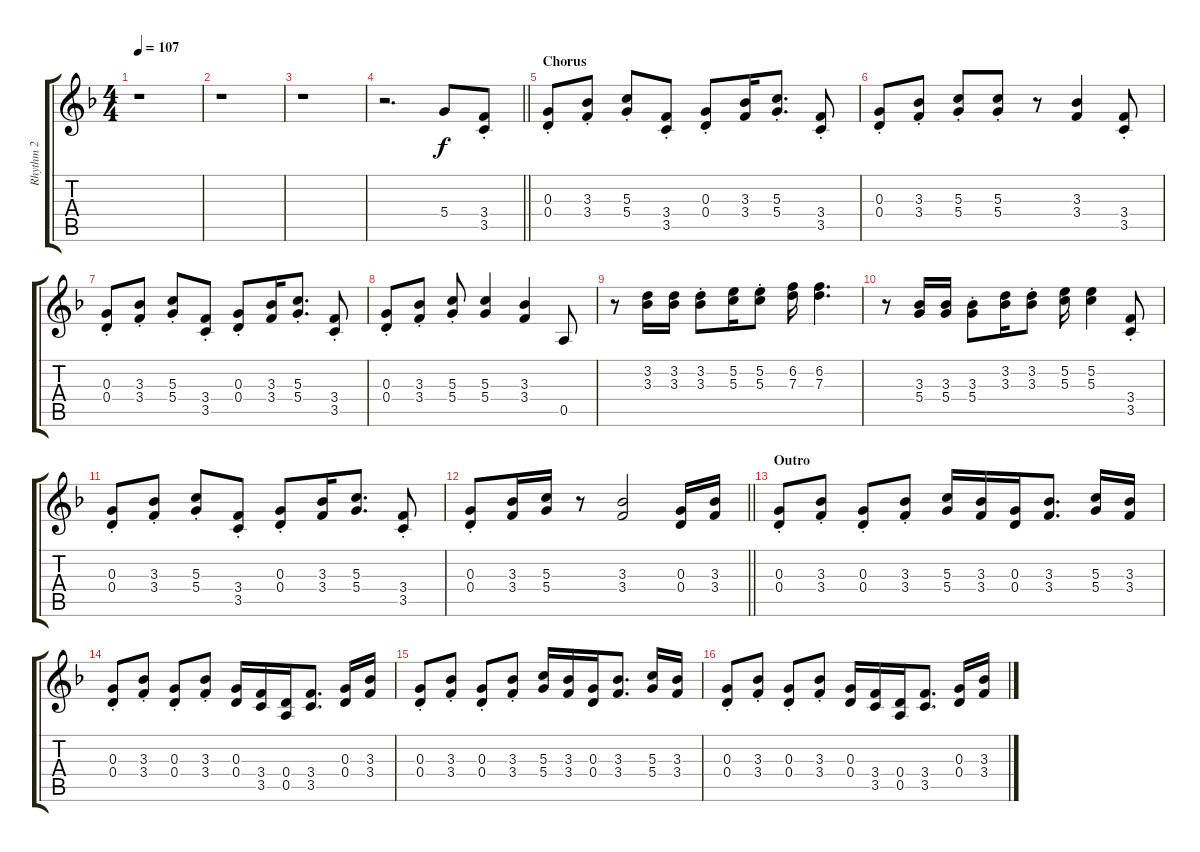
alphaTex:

\track ("Rhythm 2" "Rhythm 2") {instrument distortionguitar}
\staff {score tabs}
\tuning (E4 B3 G3 D3 A2 E2) {hide}
\ts (4 4)
\tempo 107
\clef g2
\ks f
r.1{dy f} |
r.1 |
r.1 |
\barLineRight lightlight
r.2{d} 5.4.8 (3.4{st} 3.5{st}).8 |
\section ("" "Chorus")
(0.3{st} 0.4{st}).8 (3.3{st} 3.4{st}).8 (5.3{st} 5.4{st}).8 (3.4{st} 3.5{st}).8 (0.3{st} 0.4{st}).8 (3.3 3.4).16 (5.3{st} 5.4{st}).8{d} (3.4{st} 3.5{st}).8 |
(0.3{st} 0.4{st}).8 (3.3{st} 3.4{st}).8 (5.3{st} 5.4{st}).8 (5.3{st} 5.4{st}).8 r.8 (3.3 3.4).4 (3.4{st} 3.5{st}).8 |
(0.3{st} 0.4{st}).8 (3.3{st} 3.4{st}).8 (5.3{st} 5.4{st}).8 (3.4{st} 3.5{st}).8 (0.3{st} 0.4{st}).8 (3.3 3.4).16 (5.3{st} 5.4{st}).8{d} (3.4{st} 3.5{st}).8 |
(0.3{st} 0.4{st}).8 (3.3{st} 3.4{st}).8 (5.3{st} 5.4{st}).8 (5.3 5.4).4 (3.3 3.4).4 0.5.8 |
r.8 (3.2 3.3).16 (3.2 3.3).16 (3.2{st} 3.3{st}).8 (5.2 5.3).16 (5.2{st} 5.3{st}).8 (6.2 7.3).16 (6.2 7.3).4{d} |
r.8 (3.3 5.4).16 (3.3 5.4).16 (3.3{st} 5.4{st}).8 (3.2 3.3).16 (3.2{st} 3.3{st}).8 (5.2 5.3).16 (5.2 5.3).4 (3.4{st} 3.5{st}).8 |
(0.3{st} 0.4{st}).8 (3.3{st} 3.4{st}).8 (5.3{st} 5.4{st}).8 (3.4{st} 3.5{st}).8 (0.3{st} 0.4{st}).8 (3.3 3.4).16 (5.3 5.4).8{d} (3.4{st} 3.5{st}).8 |
\barLineRight lightlight
(0.3{st} 0.4{st}).8 (3.3 3.4).16 (5.3 5.4).16 r.8 (3.3 3.4).2 (0.3 0.4).16 (3.3 3.4).16 |
\section ("" "Outro")
(0.3{st} 0.4{st}).8 (3.3{st} 3.4{st}).8 (0.3{st} 0.4{st}).8 (3.3{st} 3.4{st}).8 (5.3 5.4).16 (3.3 3.4).16 (0.3 0.4).16 (3.3 3.4).8{d} (5.3 5.4).16 (3.3 3.4).16 |
(0.3{st} 0.4{st}).8 (3.3{st} 3.4{st}).8 (0.3{st} 0.4{st}).8 (3.3{st} 3.4{st}).8 (0.3 0.4).16 (3.4 3.5).16 (0.4 0.5).16 (3.4 3.5).8{d} (0.3 0.4).16 (3.3 3.4).16 |
(0.3{st} 0.4{st}).8 (3.3{st} 3.4{st}).8 (0.3{st} 0.4{st}).8 (3.3{st} 3.4{st}).8 (5.3 5.4).16 (3.3 3.4).16 (0.3 0.4).16 (3.3 3.4).8{d} (5.3 5.4).16 (3.3 3.4).16 |
(0.3{st} 0.4{st}).8 (3.3{st} 3.4{st}).8 (0.3{st} 0.4{st}).8 (3.3{st} 3.4{st}).8 (0.3 0.4).16 (3.4 3.5).16 (0.4 0.5).16 (3.4 3.5).8{d} (0.3 0.4).16 (3.3 3.4).16
